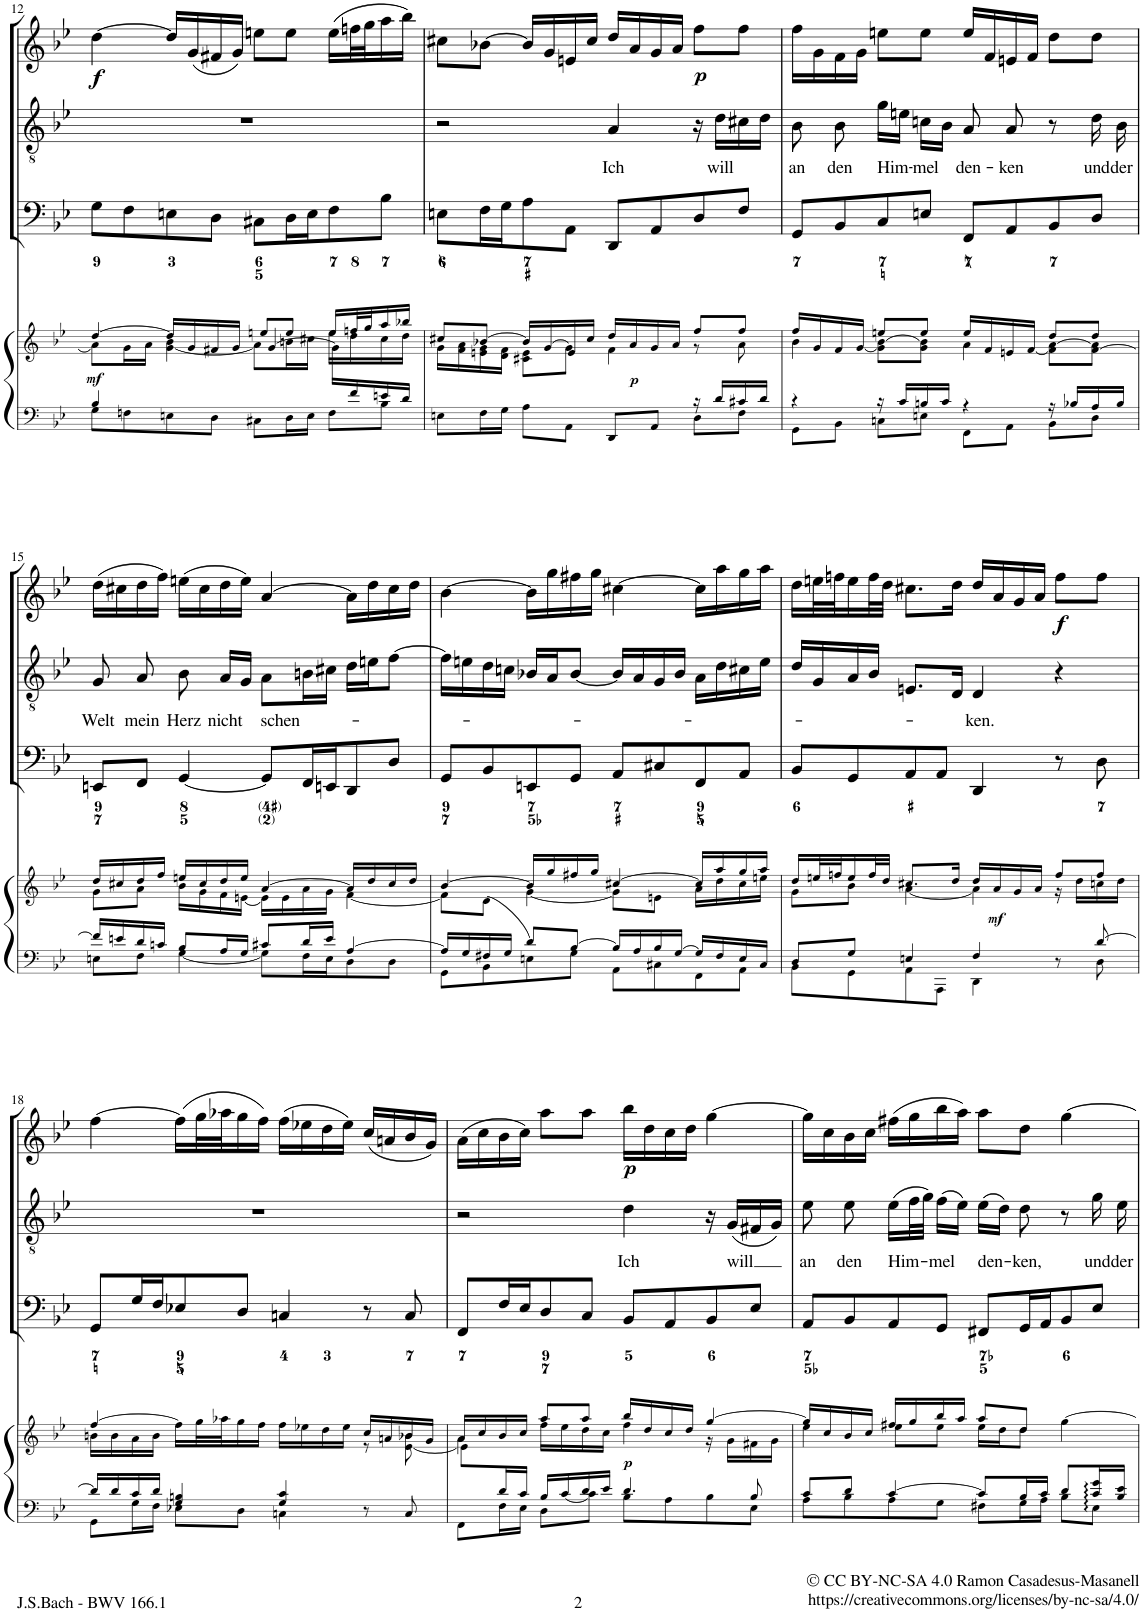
**kern	**kern	**dynam	**kern	**kern	**text	**kern	**dynam
*part4	*part4	*part4	*part3	*part2	*part2	*part1	*part1
*staff5	*staff4	*staff4/5	*staff3	*staff2	*staff2	*staff1	*staff1
*I"Piano reduction	*	*	*I"Continuo	*I"Tenore	*	*I"Oboe	*
*I'Pno	*	*	*	*	*	*I'Ob	*
!!LO:PB:g=z
*clefF4	*clefG2	*	*clefF4	*clefGv2	*	*clefG2	*
*k[b-e-]	*k[b-e-]	*	*k[b-e-]	*k[b-e-]	*	*k[b-e-]	*
*M4/4	*M4/4	*	*M4/4	*M4/4	*	*M4/4	*
*met(c)	*met(c)	*	*met(c)	*met(c)	*	*met(c)	*
=12	=12	=12	=12	=12	=12	=12	=12
*^	*^	*	*	*	*	*	*
*	*	*	*^	*	*	*	*	*	*
!	!	!	!	!	!LO:DY:b	!	!	!	!	!LO:DY:b
4B-/	8G\L	[4dd/	8a\L]	2ryy	mf	8G\L	1r	.	[4dd\	f
.	8Fn\	.	16g\L	.	.	8F\	.	.	.	.
.	.	.	16a\JJ	.	.	.	.	.	.	.
4ryy	8En\	16dd/LL]	[4g\ 4b-\	.	.	8En\	.	.	16dd/LL]	.
.	.	16g/	.	.	.	.	.	.	(16g/	.
.	8D\J	16f#X/	.	.	.	8D\J	.	.	16f#X/	.
.	.	16g/JJ	.	.	.	.	.	.	16g/JJ)	.
16ryy	8C#X\L	8een/L	8a\L	4g/_	.	8C#X\L	.	.	8een\L	.
.	16D\L	8ee/J	16bn\L	.	.	16D\L	.	.	8ee\J	.
.	16E\JJ	.	16cc#X\JJ	.	.	16E\J	.	.	.	.
.	8F\L	16ee/LL	16ee\LL	16g\LL]	.	8F\	.	.	(16ee\LL	.
16f/	.	32ffn/L	16dd\	8.ryy	.	.	.	.	32ffn\L	.
.	.	32gg/J	.	.	.	.	.	.	32gg\J	.
16en/	8B-\J	16aa/	16cc#\	.	.	8B-\J	.	.	16aa\	.
16d/JJ	.	16bb-X/JJ	16dd\JJ	.	.	.	.	.	16bb-\JJ)	.
*	*	*	*v	*v	*	*	*	*	*	*
=13	=13	=13	=13	=13	=13	=13	=13	=13	=13
2ryy	8En\L	8cc#X/L	16g\LL	.	8En\L	2r	.	8cc#X\L	.
.	.	.	16f\ 16a\	.	.	.	.	.	.
.	16F\L	[8b-X/J	16en\ 16g\	.	16F\L	.	.	[8b-X\J	.
.	16G\JJ	.	16d\ 16f\JJ	.	16G\J	.	.	.	.
.	8A\L	16b-/LL]	8c#X\ 8e\L	.	8A\	.	.	16b-/LL]	.
.	.	[16g/	.	.	.	.	.	16g/	.
.	8AA\J	16e/	8g\J]	.	8AA\J	.	.	16en/	.
.	.	16cc#/JJ	.	.	.	.	.	16cc#/JJ	.
!	!	!	!	!	!	!	!LO:LY:b	!	!
4ryy	8DD/L	16dd/LL	4f\	.	8DD/L	4A/	Ich	16dd/LL	.
!	!	!	!	!LO:DY:b	!	!	!	!	!
.	.	16a/	.	p	.	.	.	16a/	.
.	8AA/J	16g/	.	.	8AA/	.	.	16g/	.
.	.	16a/JJ	.	.	.	.	.	16a/JJ	.
!	!	!	!	!	!	!	!	!	!LO:DY:b
16r	8D\L	8ff/L	8r	.	8D/	16r	.	8ff\L	p
!	!	!	!	!	!	!	!LO:LY:b	!	!
16d/LL	.	.	.	.	.	16d\LL	will	.	.
16c#X/	8F\J	8ff/J	8a\	.	8F/J	16c#X\	.	8ff\J	.
16d/JJ	.	.	.	.	.	16d\JJ	.	.	.
=14	=14	=14	=14	=14	=14	=14	=14	=14	=14
!	!	!	!	!	!	!	!LO:LY:b	!	!
4r	8GG\L	16ff/LL	4b-\	.	8GG/L	8B-\	an	16ff\LL	.
.	.	16g/	.	.	.	.	.	16g\	.
!	!	!	!	!	!	!	!LO:LY:b	!	!
.	8BB-\J	16f/	.	.	8BB-/	8B-\	den	16f\	.
.	.	[<16g/JJ	.	.	.	.	.	16g\JJ	.
!	!	!	!	!	!	!	!LO:LY:b	!	!
16r	8Cn\L	8een/L	8g\] [>8b-\L	.	8C/	16g\LL	Him-	8een\L	.
16c/LL	.	.	.	.	.	16en\JJ	.	.	.
!	!	!	!	!	!	!	!LO:LY:b	!	!
16Bn/	8En\J	8ee/J	8g\ 8b-\]J	.	8En/J	16cn\LL	-mel	8ee\J	.
16c/JJ	.	.	.	.	.	16B-\JJ	.	.	.
!	!	!	!	!	!	!	!LO:LY:b	!	!
4r	8FF\L	16ee/LL	4a\	.	8FF/L	8A/	den-	16ee/LL	.
.	.	16f/	.	.	.	.	.	16f/	.
!	!	!	!	!	!	!	!LO:LY:b	!	!
.	8AA\J	16en/	.	.	8AA/	8A/	-ken	16en/	.
.	.	[<16f/JJ	.	.	.	.	.	16f/JJ	.
16r	8BB-\L	8dd/L	8f\] [>8a\L	.	8BB-/	8r	.	8dd\L	.
16B-X/LL	.	.	.	.	.	.	.	.	.
!	!	!	!	!	!	!	!LO:LY:b	!	!
16A/	8D\J	8dd/J	[>8f\ 8a\]J	.	8D/J	16d\	und	8dd\J	.
!	!	!	!	!	!	!	!LO:LY:b	!	!
16B-/JJ	.	.	.	.	.	16B-\	der	.	.
!!LO:LB:g=z
=15	=15	=15	=15	=15	=15	=15	=15	=15	=15
!	!	!	!	!	!	!	!LO:LY:b	!	!
16f/LL]	8En\L	16dd/LL	8g\L	.	8EEn/L	8G/	Welt	(16dd\LL	.
16en/	.	16cc#X/	.	.	.	.	.	16cc#X\	.
!	!	!	!	!	!	!	!LO:LY:b	!	!
16d/	8F\J	16dd/	8a\J	.	8FF/J	8A/	mein	16dd\	.
16cn/JJ	.	16ff/JJ	.	.	.	.	.	16ff\JJ)	.
!	!	!	!	!	!	!	!LO:LY:b	!	!
8B-/L	[4G\	16een/LL	16b-\LL	.	[4GG/	8B-\	Herz	(16een\LL	.
.	.	16cc#/	16g\	.	.	.	.	16cc#\	.
!	!	!	!	!	!	!	!LO:LY:b	!	!
16A/L	.	16dd/	16f\	.	.	16A/LL	nicht	16dd\	.
16G/JJ	.	16ee/JJ	[16en\JJ	.	.	16G/JJ	.	16ee\JJ)	.
!	!	!	!	!	!	!	!LO:LY:b	!	!
8c#X/L	8G\L]	[4a/	16e\LL]	.	8GG/L]	8A\L	schen-	[4a/	.
.	.	.	16e\	.	.	.	.	.	.
16d/L	16F\L	.	16a\	.	16FF/L	16Bn\L	.	.	.
16e/JJ	16E\J	.	16g\JJ	.	16EEn/J	16c#X\JJ	.	.	.
[4A/	8D\	16a/LL]	[4f\	.	8DD/	16d\LL	.	16a\LL]	.
.	.	16dd/	.	.	.	16en\J	.	16dd\	.
.	8D\J	16cc#/	.	.	8D/J	[8f\J	.	16cc#\	.
.	.	16dd/JJ	.	.	.	.	.	16dd\JJ	.
=16	=16	=16	=16	=16	=16	=16	=16	=16	=16
16A/LL]	8GG\L	[4b-/	8f\L]	.	8GG/L	16f\LL]	.	[4b-\	.
16G/	.	.	.	.	.	16en\	.	.	.
16F#X/	8BB-\	.	[>8d\J	.	8BB-/	16d\	.	.	.
16G/JJ	.	.	.	.	.	16cn\JJ	.	.	.
8d/L]	8En\	16b-/LL]	[4g\	.	8EEn/	16B-X/LL	.	16b-\LL]	.
.	.	16gg/	.	.	.	16A/J	.	16gg\	.
[8B-/J	8G\J	16ff#X/	.	.	8GG/J	[8B-/J	.	16ff#X\	.
.	.	16gg/JJ	.	.	.	.	.	16gg\JJ	.
16B-/LL]	8AA\L	[4cc#X/	8g\L]	.	8AA/L	16B-/LL]	.	[4cc#X\	.
16A/	.	.	.	.	.	16A/	.	.	.
16B-/	8C#X\	.	8en\J	.	8C#X/	16G/	.	.	.
[16G/JJ	.	.	.	.	.	16B-/JJ	.	.	.
16G/LL]	8FF\	16cc#/LL]	16a\LL	.	8FF/	16A\LL	.	16cc#\LL]	.
16F#/	.	16aa/	16dd\	.	.	16d\	.	16aa\	.
16E/	8AA\J	16gg/	16cc#\	.	8AA/J	16c#X\	.	16gg\	.
16C#/JJ	.	16aa/JJ	16een\JJ	.	.	16e\JJ	.	16aa\JJ	.
=17	=17	=17	=17	=17	=17	=17	=17	=17	=17
8D/L	8BB-\L	16dd/LL	8g\L	.	8BB-/L	16d/LL	.	16dd\LL	.
.	.	32een/L	.	.	.	16G/	.	32een\L	.
.	.	32ffn/J	.	.	.	.	.	32ffn\J	.
8G/J	8GG\	16ee/	8b-\J	.	8GG/	16A/	.	16ee\	.
.	.	32ff/L	.	.	.	16B-/JJ	.	32ff\L	.
.	.	32dd/JJJ	.	.	.	.	.	32dd\JJJ	.
4En/	8AA\	8.cc#X/L	[4a\	.	8AA/	8.En/L	.	8.cc#X\L	.
.	8AAA\J	.	.	.	8AA/J	.	.	.	.
.	.	16dd/Jk	.	.	.	16D/Jk	.	16dd\Jk	.
!	!	!	!	!	!	!	!LO:LY:b	!	!
4F/	4DD\	16dd/LL	4a\]	.	4DD/	4D/	-ken.	16dd/LL	.
!	!	!	!	!LO:DY:b	!	!	!	!	!
.	.	16a/	.	mf	.	.	.	16a/	.
.	.	16g/	.	.	.	.	.	16g/	.
.	.	16a/JJ	.	.	.	.	.	16a/JJ	.
!	!	!	!	!	!	!	!	!	!LO:DY:b
8r	8ryy	8ff/L	16r	.	8r	4r	.	8ff\L	f
.	.	.	16dd\LL	.	.	.	.	.	.
[8d/	8D\	8ff/J	16ccn\	.	8D\	.	.	8ff\J	.
.	.	.	16dd\JJ	.	.	.	.	.	.
!!LO:LB:g=z
=18	=18	=18	=18	=18	=18	=18	=18	=18	=18
16d/LL]	8GG\L	[4ff/	16bn\LL	.	8GG/L	1r	.	[4ff\	.
16d/	.	.	16b\	.	.	.	.	.	.
16c/	16G\L	.	16a\	.	16G/L	.	.	.	.
16d/JJ	16F\JJ	.	16b\JJ	.	16F/J	.	.	.	.
4G/ 4Bn/	8E-X\L	16ff\LL]	4ryy	.	8E-X/	.	.	(16ff\LL]	.
.	.	32gg\L	.	.	.	.	.	32gg\L	.
.	.	32aa-X\J	.	.	.	.	.	32aa-X\J	.
.	8D\J	16gg\	.	.	8D/J	.	.	16gg\	.
.	.	16ff\JJ	.	.	.	.	.	16ff\JJ)	.
4G/ 4c/	4Cn\	16ff\LL	4ryy	.	4Cn/	.	.	(16ff\LL	.
.	.	16ee-X\	.	.	.	.	.	16ee-X\	.
.	.	16dd\	.	.	.	.	.	16dd\	.
.	.	16ee-\JJ	.	.	.	.	.	16ee-\JJ)	.
8r	8ryy	16cc/LL	8r	.	8r	.	.	(16cc/LL	.
.	.	16an/	.	.	.	.	.	16an/	.
8C/	8ryy	16b-X/	[8e-\ 8b-\	.	8C/	.	.	16b-/	.
.	.	16g/JJ	.	.	.	.	.	16g/JJ)	.
=19	=19	=19	=19	=19	=19	=19	=19	=19	=19
*	*	*	*^	*	*	*	*	*	*
8ryy	8FF\L	16a/LL	4a\	8e-\L]	.	8FF/L	2r	.	(16a\LL	.
.	.	16cc/	.	.	.	.	.	.	16cc\	.
16d/L	16F\L	16b-/	.	2..ryy	.	16F/L	.	.	16b-\	.
16c/JJ	16E-\JJ	16cc/JJ	.	.	.	16E-/J	.	.	16cc\JJ)	.
16B-/LL	8D\L	8aa/L	16ff\LL	.	.	8D/	.	.	8aa\L	.
[<16c/	.	.	16ee-\	.	.	.	.	.	.	.
16d/	8c\J]	8aa/J	16dd\	.	.	8C/J	.	.	8aa\J	.
16e-/JJ	.	.	16cc\JJ	.	.	.	.	.	.	.
!	!	!	!	!	!LO:DY:b	!	!	!LO:LY:b	!	!LO:DY:b
4.d/	8B-\L	16bb-/LL	4ff\	.	p	8BB-/L	4d\	Ich	16bb-\LL	p
.	.	16dd/	.	.	.	.	.	.	16dd\	.
.	8A\	16cc/	.	.	.	8AA/	.	.	16cc\	.
.	.	16dd/JJ	.	.	.	.	.	.	16dd\JJ	.
.	8B-\	[4gg/	16r	.	.	8BB-/	16r	.	[4gg\	.
!	!	!	!	!	!	!	!	!LO:LY:b	!	!
.	.	.	16g\LL	.	.	.	(16G/LL	-will	.	.
8B-/	8E-\J	.	16f#X\	.	.	8E-/J	16F#X/	.	.	.
.	.	.	16g\JJ	.	.	.	16G/JJ)	.	.	.
*	*	*	*v	*v	*	*	*	*	*	*
=20	=20	=20	=20	=20	=20	=20	=20	=20	=20
!	!	!	!	!	!	!	!LO:LY:b	!	!
8c/L	8A\L	16gg/LL]	4ee-\	.	8AA/L	8e-\	an	16gg\LL]	.
.	.	16cc/	.	.	.	.	.	16cc\	.
!	!	!	!	!	!	!	!LO:LY:b	!	!
8d/J	8B-\	16b-/	.	.	8BB-/	8e-\	den	16b-\	.
.	.	16cc/JJ	.	.	.	.	.	16cc\JJ	.
!	!	!	!	!	!	!	!LO:LY:b	!	!
[4c/	8A\	16ff#X/LL	8ee-\L	.	8AA/	(16e-\LL	Him-	(16ff#X\LL	.
.	.	16gg/	.	.	.	32f\L	.	16gg\	.
.	.	.	.	.	.	32g\JJJ)	.	.	.
!	!	!	!	!	!	!	!LO:LY:b	!	!
.	8G\J	16bb-/	8ee-\J	.	8GG/J	(16f\LL	-mel	16bb-\	.
.	.	16aa/JJ	.	.	.	16e-\JJ)	.	16aa\JJ)	.
!	!	!	!	!	!	!	!LO:LY:b	!	!
8c/L]	8F#X\L	8aa/L	16ee-\LL	.	8FF#X/L	(16e-\LL	den-	8aa\L	.
.	.	.	16dd\J	.	.	16d\JJ)	.	.	.
!	!	!	!	!	!	!	!LO:LY:b	!	!
16B-/L	16G\L	8dd/J	8dd\J	.	16GG/L	8d\	-ken,	8dd\J	.
16c/JJ	16A\JJ	.	.	.	16AA/J	.	.	.	.
8d/L	8B-\L	[>4gg\	4ryy	.	8BB-/	8r	.	[4gg\	.
!	!	!	!	!	!	!	!LO:LY:b	!	!
16c/ 16g/L	8E-\J	.	.	.	8E-/J	16g\	und	.	.
!	!	!	!	!	!	!	!LO:LY:b	!	!
16B-/ 16e-/JJ	.	.	.	.	.	16e-\	der	.	.
*v	*v	*	*	*	*	*	*	*	*
*	*v	*v	*	*	*	*	*	*
=	=	=	=	=	=	=	=
*-	*-	*-	*-	*-	*-	*-	*-
